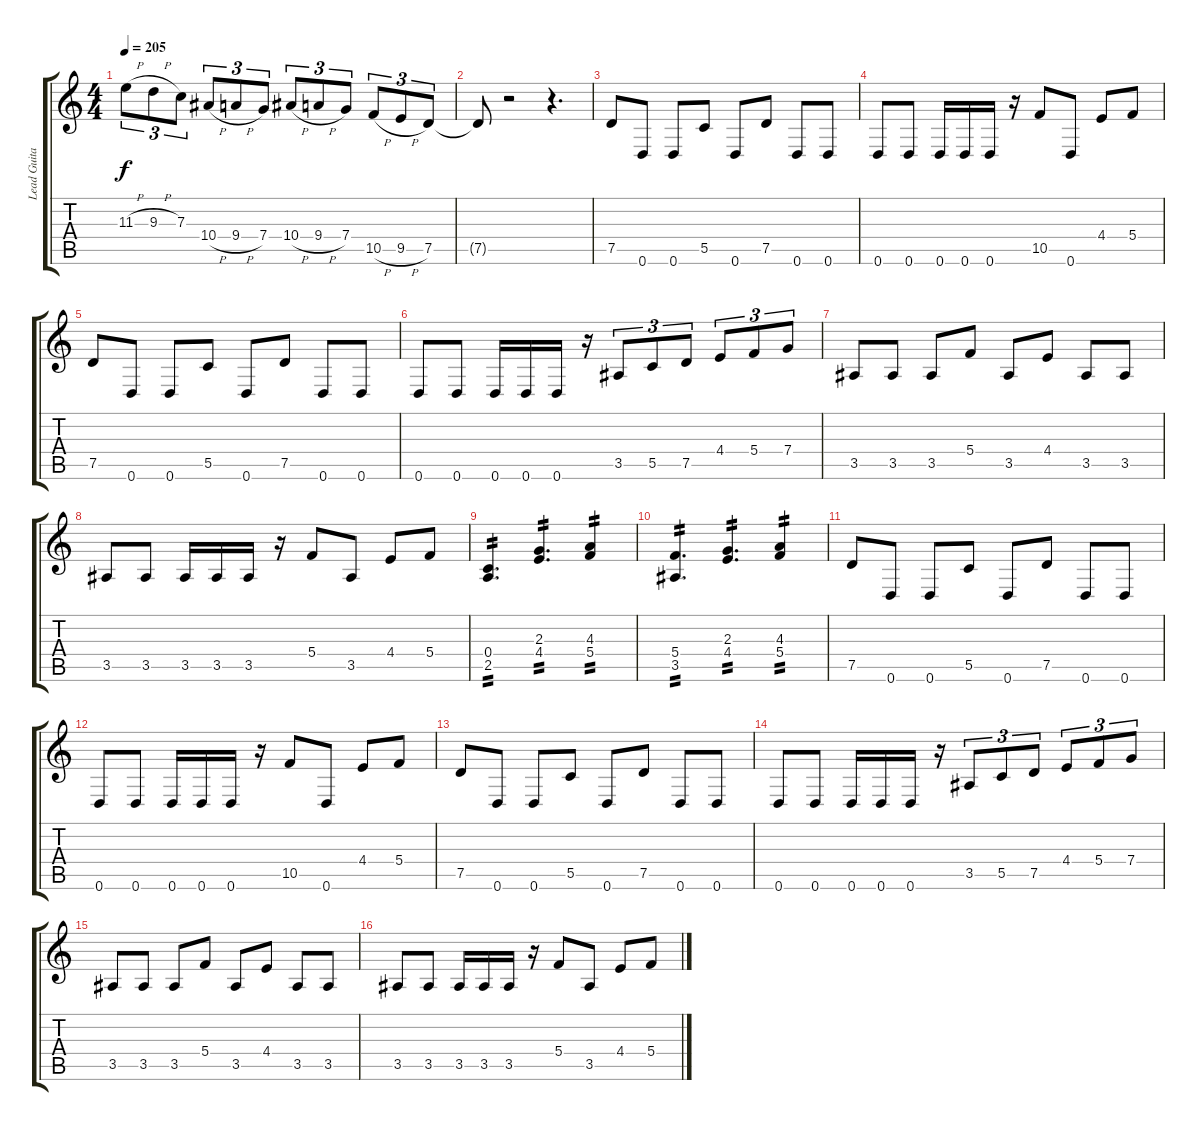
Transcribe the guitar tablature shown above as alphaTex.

\track ("Lead Guitar" "Lead Guita") {instrument distortionguitar}
\staff {score tabs}
\tuning (D4 A3 F3 C3 G2 D2) {hide}
\ts (4 4)
\tempo 205
\clef g2
\ks c
11.3{h}.8{tu (3 2) dy f} 9.3{h}.8{tu (3 2)} 7.3.8{tu (3 2)} 10.4{h}.8{tu (3 2)} 9.4{h}.8{tu (3 2)} 7.4.8{tu (3 2)} 10.4{h}.8{tu (3 2)} 9.4{h}.8{tu (3 2)} 7.4.8{tu (3 2)} 10.5{h}.8{tu (3 2)} 9.5{h}.8{tu (3 2)} 7.5.8{tu (3 2)} |
7.5{t}.8 r.2 r.4{d} |
7.5.8 0.6.8 0.6.8 5.5.8 0.6.8 7.5.8 0.6.8 0.6.8 |
0.6.8 0.6.8 0.6.16 0.6.16 0.6.16 r.16 10.5.8 0.6.8 4.4.8 5.4.8 |
7.5.8 0.6.8 0.6.8 5.5.8 0.6.8 7.5.8 0.6.8 0.6.8 |
0.6.8 0.6.8 0.6.16 0.6.16 0.6.16 r.16 3.5.8{tu (3 2)} 5.5.8{tu (3 2)} 7.5.8{tu (3 2)} 4.4.8{tu (3 2)} 5.4.8{tu (3 2)} 7.4.8{tu (3 2)} |
3.5.8 3.5.8 3.5.8 5.4.8 3.5.8 4.4.8 3.5.8 3.5.8 |
3.5.8 3.5.8 3.5.16 3.5.16 3.5.16 r.16 5.4.8 3.5.8 4.4.8 5.4.8 |
(0.4 2.5).4{d tp 2} (2.3 4.4).4{d tp 2} (4.3 5.4).4{tp 2} |
(5.4 3.5).4{d tp 2} (2.3 4.4).4{d tp 2} (4.3 5.4).4{tp 2} |
7.5.8 0.6.8 0.6.8 5.5.8 0.6.8 7.5.8 0.6.8 0.6.8 |
0.6.8 0.6.8 0.6.16 0.6.16 0.6.16 r.16 10.5.8 0.6.8 4.4.8 5.4.8 |
7.5.8 0.6.8 0.6.8 5.5.8 0.6.8 7.5.8 0.6.8 0.6.8 |
0.6.8 0.6.8 0.6.16 0.6.16 0.6.16 r.16 3.5.8{tu (3 2)} 5.5.8{tu (3 2)} 7.5.8{tu (3 2)} 4.4.8{tu (3 2)} 5.4.8{tu (3 2)} 7.4.8{tu (3 2)} |
3.5.8 3.5.8 3.5.8 5.4.8 3.5.8 4.4.8 3.5.8 3.5.8 |
3.5.8 3.5.8 3.5.16 3.5.16 3.5.16 r.16 5.4.8 3.5.8 4.4.8 5.4.8
